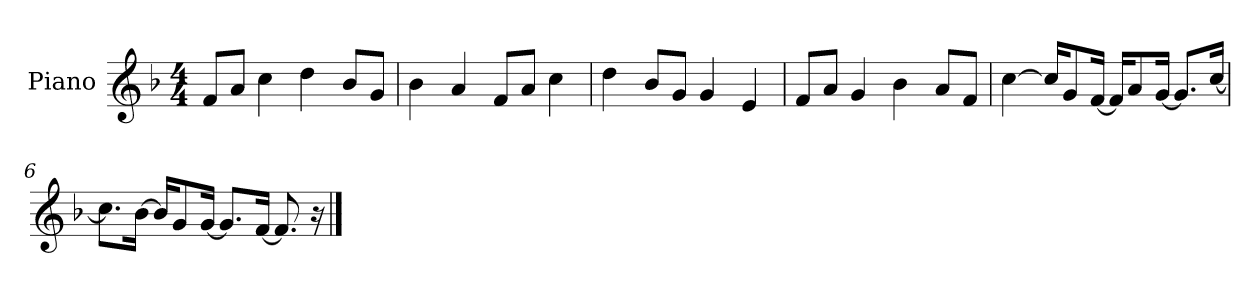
**kern
*part1
*staff1
*I"Piano
*I'P-no
*clefG2
*k[b-]
*M4/4
*MM90
=1
8f/L
8a/J
4cc\
4dd\
8b-/L
8g/J
=2
4b-\
4a/
8f/L
8a/J
4cc\
=3
4dd\
8b-/L
8g/J
4g/
4e/
=4
8f/L
8a/J
4g/
4b-\
8a/L
8f/J
=5
[4cc\
16cc/KL]
8g/
[16f/Jk
16f/KL]
8a/
[16g/Jk
8.g/L]
[16cc/Jk
!!LO:LB:g=z
=6
8.cc\L]
[16b-\Jk
16b-/KL]
8g/
[16g/Jk
8.g/L]
[16f/Jk
8.f/]
16r
==
*-
